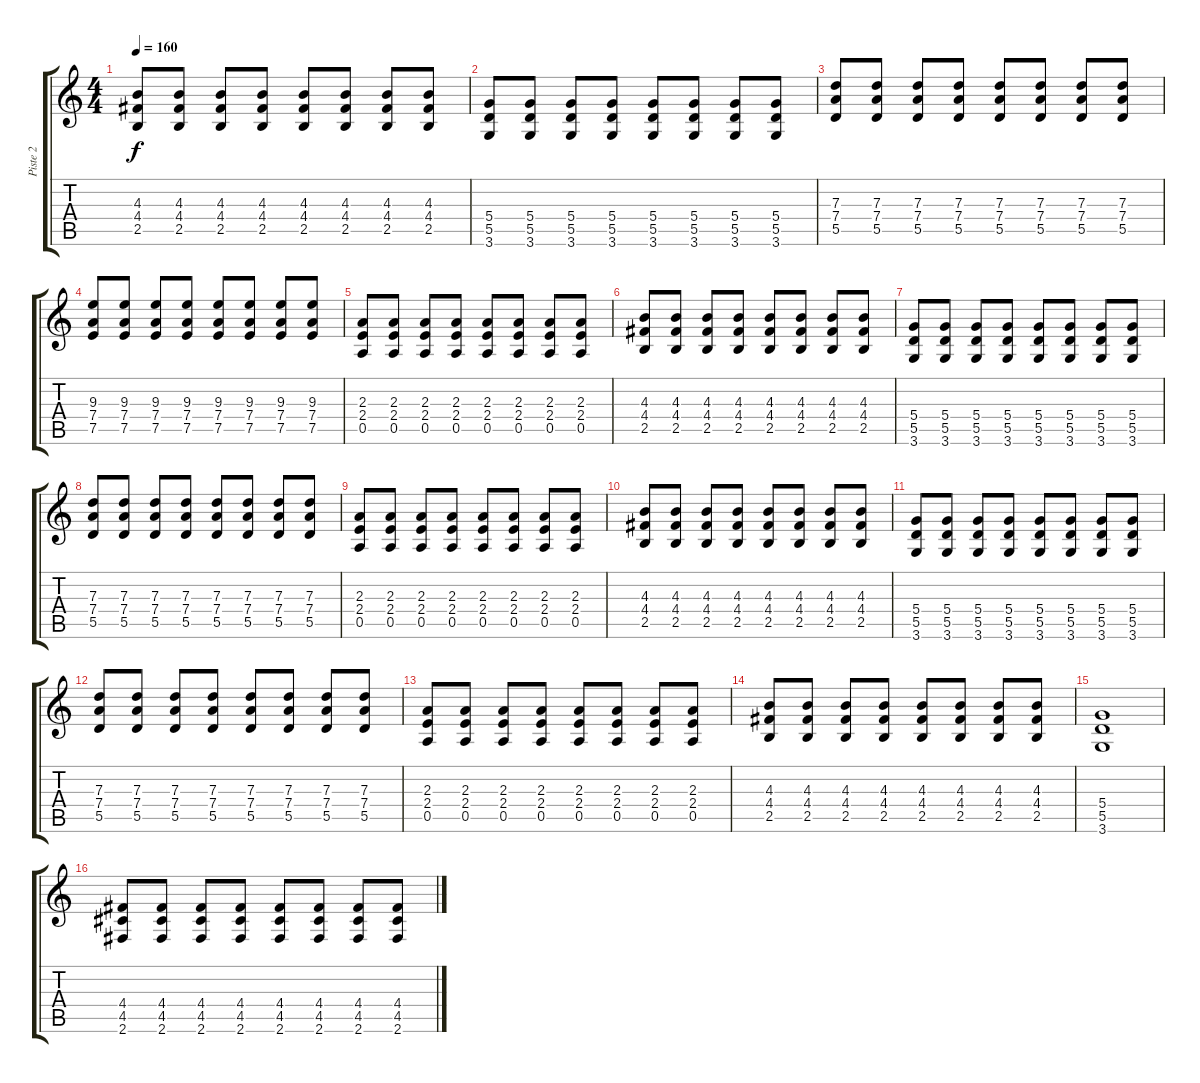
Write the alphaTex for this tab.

\track ("Piste 2" "Piste 2") {instrument distortionguitar}
\staff {score tabs}
\tuning (E4 B3 G3 D3 A2 E2) {hide}
\ts (4 4)
\tempo 160
\clef g2
\ks c
(4.3 4.4 2.5).8{dy f} (4.3 4.4 2.5).8 (4.3 4.4 2.5).8 (4.3 4.4 2.5).8 (4.3 4.4 2.5).8 (4.3 4.4 2.5).8 (4.3 4.4 2.5).8 (4.3 4.4 2.5).8 |
(5.4 5.5 3.6).8 (5.4 5.5 3.6).8 (5.4 5.5 3.6).8 (5.4 5.5 3.6).8 (5.4 5.5 3.6).8 (5.4 5.5 3.6).8 (5.4 5.5 3.6).8 (5.4 5.5 3.6).8 |
(7.3 7.4 5.5).8 (7.3 7.4 5.5).8 (7.3 7.4 5.5).8 (7.3 7.4 5.5).8 (7.3 7.4 5.5).8 (7.3 7.4 5.5).8 (7.3 7.4 5.5).8 (7.3 7.4 5.5).8 |
(9.3 7.4 7.5).8 (9.3 7.4 7.5).8 (9.3 7.4 7.5).8 (9.3 7.4 7.5).8 (9.3 7.4 7.5).8 (9.3 7.4 7.5).8 (9.3 7.4 7.5).8 (9.3 7.4 7.5).8 |
(2.3 2.4 0.5).8 (2.3 2.4 0.5).8 (2.3 2.4 0.5).8 (2.3 2.4 0.5).8 (2.3 2.4 0.5).8 (2.3 2.4 0.5).8 (2.3 2.4 0.5).8 (2.3 2.4 0.5).8 |
(4.3 4.4 2.5).8 (4.3 4.4 2.5).8 (4.3 4.4 2.5).8 (4.3 4.4 2.5).8 (4.3 4.4 2.5).8 (4.3 4.4 2.5).8 (4.3 4.4 2.5).8 (4.3 4.4 2.5).8 |
(5.4 5.5 3.6).8 (5.4 5.5 3.6).8 (5.4 5.5 3.6).8 (5.4 5.5 3.6).8 (5.4 5.5 3.6).8 (5.4 5.5 3.6).8 (5.4 5.5 3.6).8 (5.4 5.5 3.6).8 |
(7.3 7.4 5.5).8 (7.3 7.4 5.5).8 (7.3 7.4 5.5).8 (7.3 7.4 5.5).8 (7.3 7.4 5.5).8 (7.3 7.4 5.5).8 (7.3 7.4 5.5).8 (7.3 7.4 5.5).8 |
(2.3 2.4 0.5).8 (2.3 2.4 0.5).8 (2.3 2.4 0.5).8 (2.3 2.4 0.5).8 (2.3 2.4 0.5).8 (2.3 2.4 0.5).8 (2.3 2.4 0.5).8 (2.3 2.4 0.5).8 |
(4.3 4.4 2.5).8 (4.3 4.4 2.5).8 (4.3 4.4 2.5).8 (4.3 4.4 2.5).8 (4.3 4.4 2.5).8 (4.3 4.4 2.5).8 (4.3 4.4 2.5).8 (4.3 4.4 2.5).8 |
(5.4 5.5 3.6).8 (5.4 5.5 3.6).8 (5.4 5.5 3.6).8 (5.4 5.5 3.6).8 (5.4 5.5 3.6).8 (5.4 5.5 3.6).8 (5.4 5.5 3.6).8 (5.4 5.5 3.6).8 |
(7.3 7.4 5.5).8 (7.3 7.4 5.5).8 (7.3 7.4 5.5).8 (7.3 7.4 5.5).8 (7.3 7.4 5.5).8 (7.3 7.4 5.5).8 (7.3 7.4 5.5).8 (7.3 7.4 5.5).8 |
(2.3 2.4 0.5).8 (2.3 2.4 0.5).8 (2.3 2.4 0.5).8 (2.3 2.4 0.5).8 (2.3 2.4 0.5).8 (2.3 2.4 0.5).8 (2.3 2.4 0.5).8 (2.3 2.4 0.5).8 |
(4.3 4.4 2.5).8 (4.3 4.4 2.5).8 (4.3 4.4 2.5).8 (4.3 4.4 2.5).8 (4.3 4.4 2.5).8 (4.3 4.4 2.5).8 (4.3 4.4 2.5).8 (4.3 4.4 2.5).8 |
(5.4 5.5 3.6).1 |
(4.4 4.5 2.6).8{volume 15} (4.4 4.5 2.6).8 (4.4 4.5 2.6).8 (4.4 4.5 2.6).8 (4.4 4.5 2.6).8 (4.4 4.5 2.6).8 (4.4 4.5 2.6).8 (4.4 4.5 2.6).8
